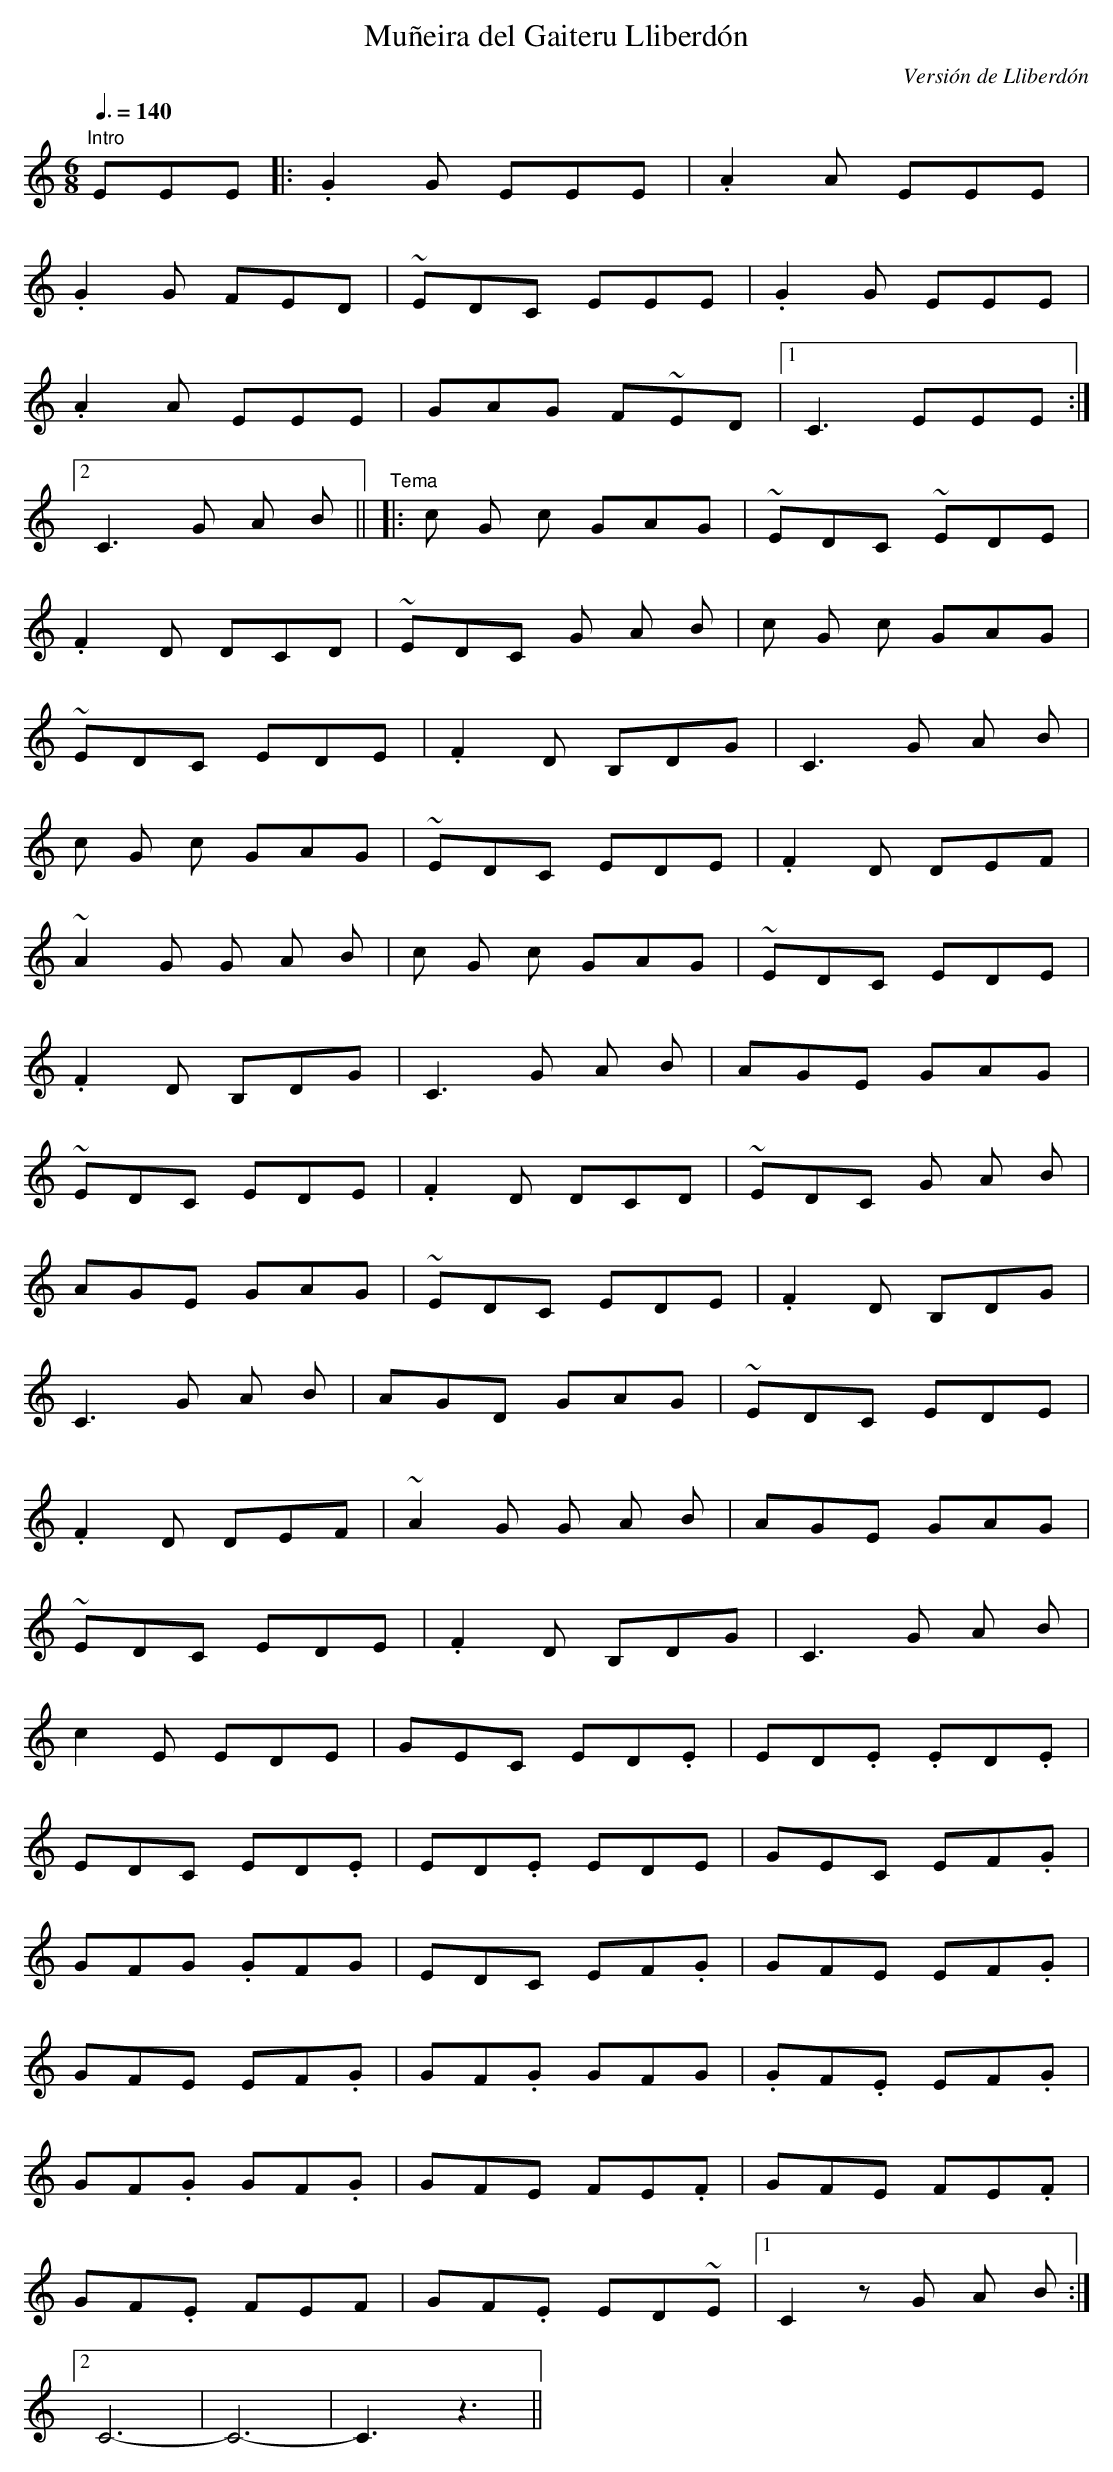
X:1
T:Muñeira del Gaiteru Lliberdón
C:Versión de Lliberdón
M:6/8
L:1/8
Q:3/8=140
K:C
"Intro"EEE|:.G2 G EEE|.A2 A EEE|
.G2 G FED|~EDC EEE|.G2 G EEE|
.A2 A EEE|GAG F~ED|[1 C3 EEE:|
[2 C3 G A B||"Tema"|:c G c GAG|~EDC ~EDE|
.F2 D DCD|~EDC G A B|c G c GAG|
~EDC EDE|.F2 D B,DG|C3 G A B|
c G c GAG|~EDC EDE|.F2 D DEF|
~A2 G G A B|c G c GAG|~EDC EDE|
.F2 D B,DG|C3 G A B|AGE GAG|
~EDC EDE|.F2 D DCD|~EDC G A B|
AGE GAG|~EDC EDE|.F2 D B,DG|
C3 G A B|AGD GAG|~EDC EDE|
.F2 D DEF|~A2 G G A B|AGE GAG|
~EDC EDE|.F2 D B,DG|C3 G A B|
c2 E EDE|GEC ED.E|ED.E .ED.E|
EDC ED.E|ED.E EDE|GEC EF.G|
GFG .GFG|EDC EF.G|GFE EF.G|
GFE EF.G|GF.G GFG|.GF.E EF.G|
GF.G GF.G|GFE FE.F|GFE FE.F|
GF.E FEF|GF.E ED~E|[1 C2 z G A B:|
[2 C6-|C6 -|C3 z3||
